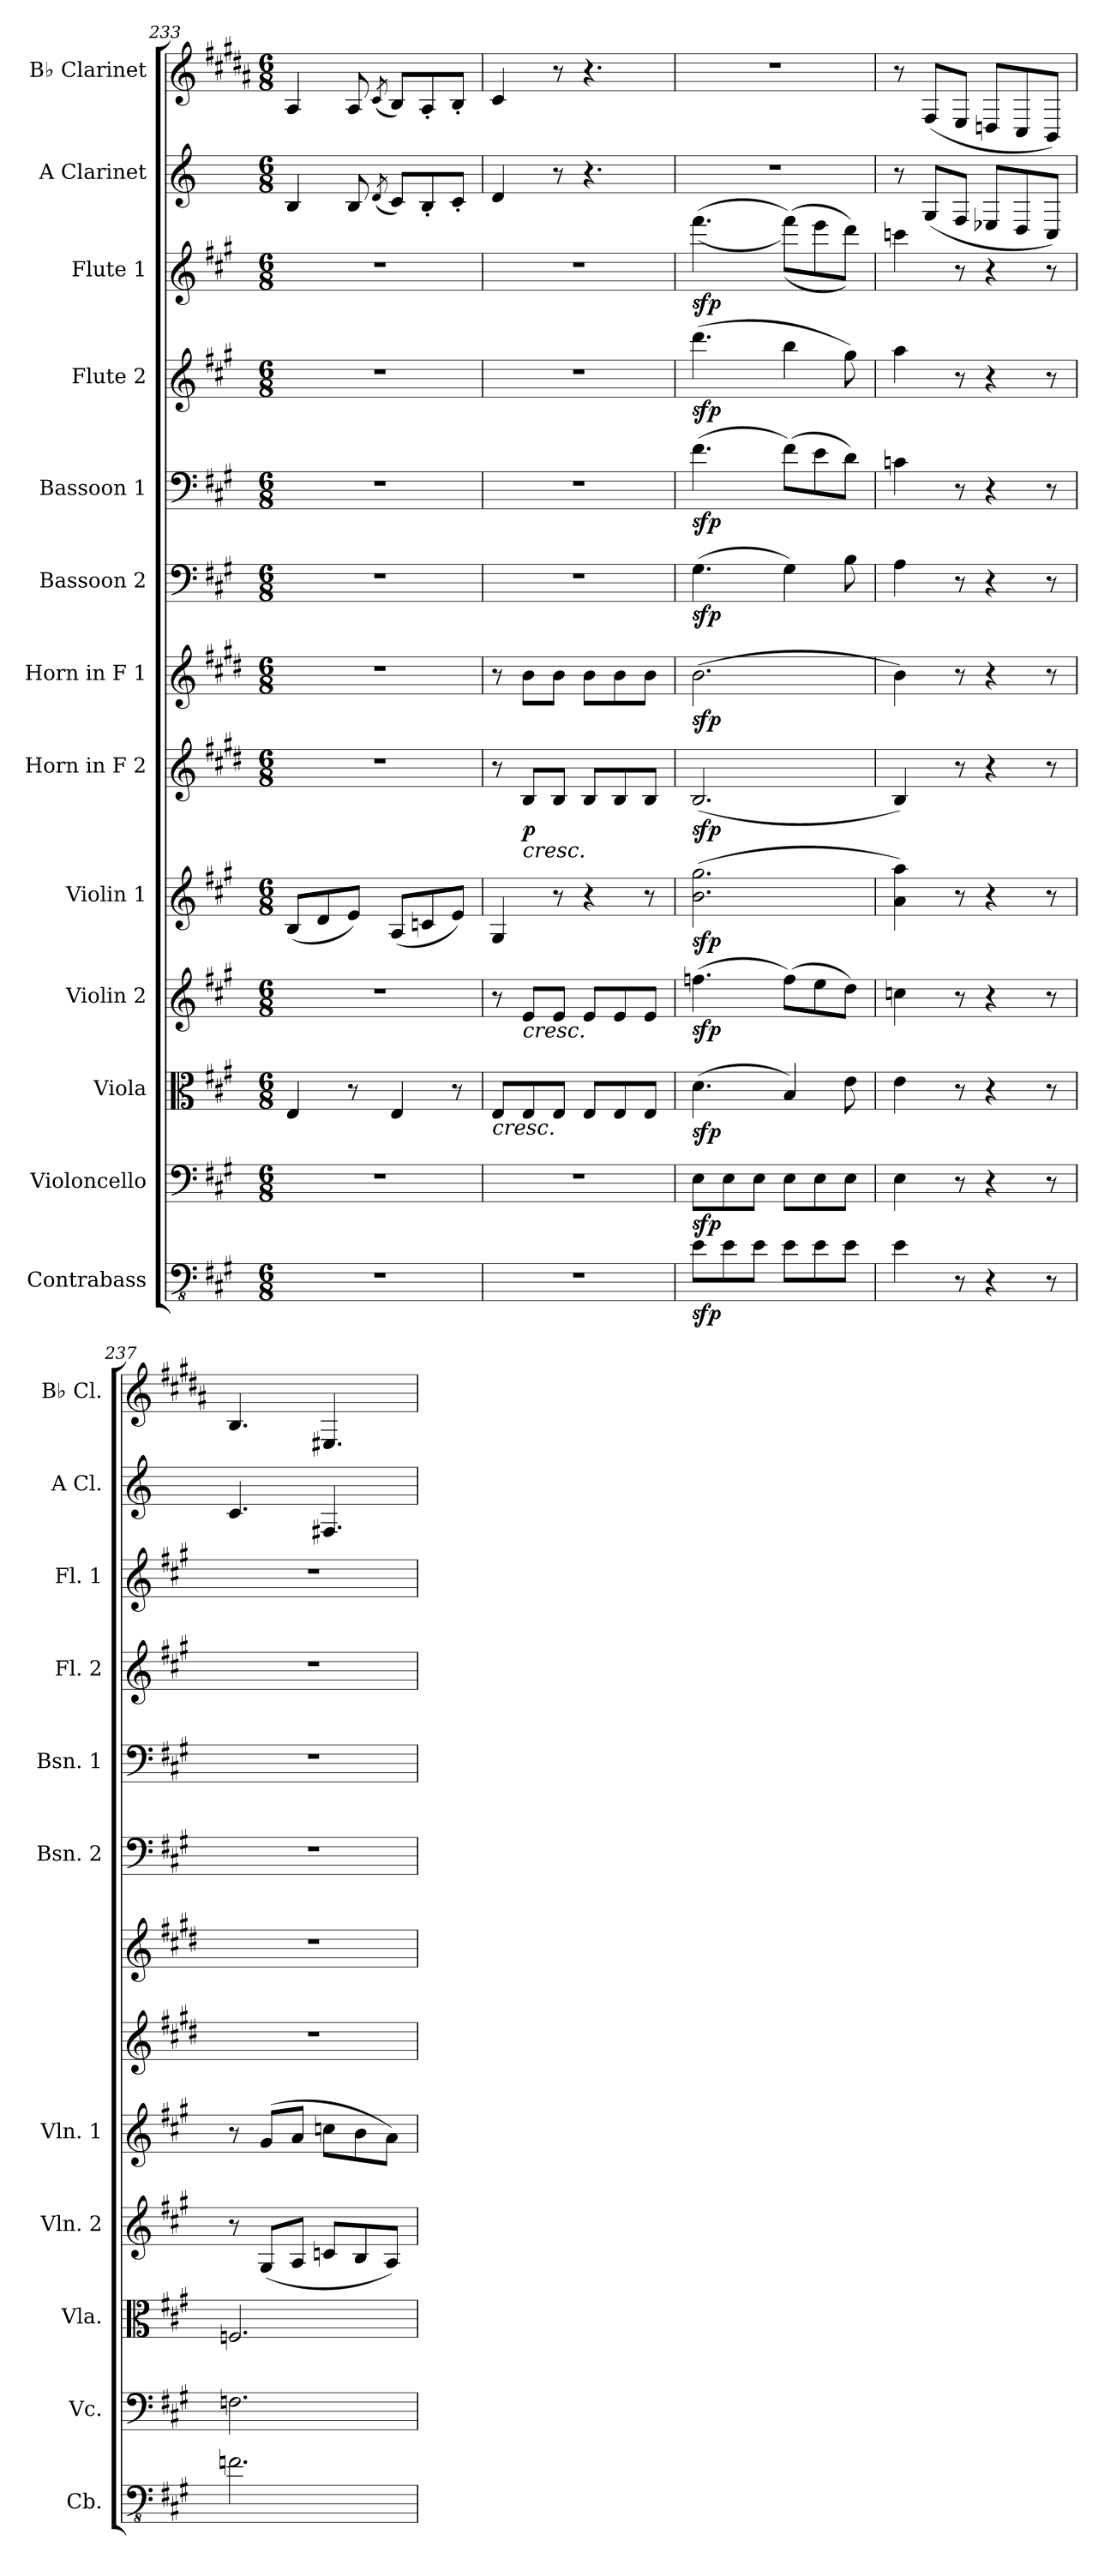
**kern	**dynam	**kern	**dynam	**kern	**dynam	**kern	**dynam	**kern	**dynam	**kern	**dynam	**kern	**dynam	**kern	**dynam	**kern	**dynam	**kern	**dynam	**kern	**dynam	**kern	**kern
*part13	*part13	*part12	*part12	*part11	*part11	*part10	*part10	*part9	*part9	*part8	*part8	*part7	*part7	*part6	*part6	*part5	*part5	*part4	*part4	*part3	*part3	*part2	*part1
*staff13	*staff13	*staff12	*staff12	*staff11	*staff11	*staff10	*staff10	*staff9	*staff9	*staff8	*staff8	*staff7	*staff7	*staff6	*staff6	*staff5	*staff5	*staff4	*staff4	*staff3	*staff3	*staff2	*staff1
*I"Contrabass	*	*I"Violoncello	*	*I"Viola	*	*I"Violin 2	*	*I"Violin 1	*	*I"Horn in F 2	*	*I"Horn in F 1	*	*I"Bassoon 2	*	*I"Bassoon 1	*	*I"Flute 2	*	*I"Flute 1	*	*I"A Clarinet	*I"B♭ Clarinet
*I'Cb.	*	*I'Vc.	*	*I'Vla.	*	*I'Vln. 2	*	*I'Vln. 1	*	*	*	*	*	*I'Bsn. 2	*	*I'Bsn. 1	*	*I'Fl. 2	*	*I'Fl. 1	*	*I'A Cl.	*I'B♭ Cl.
*clefFv4	*	*clefF4	*	*clefC3	*	*clefG2	*	*clefG2	*	*clefG2	*	*clefG2	*	*clefF4	*	*clefF4	*	*clefG2	*	*clefG2	*	*clefG2	*clefG2
*ITrd7c12	*	*	*	*	*	*	*	*	*	*ITrd4c7	*	*ITrd4c7	*	*	*	*	*	*	*	*	*	*ITrd2c3	*ITrd1c2
*k[f#c#g#]	*	*k[f#c#g#]	*	*k[f#c#g#]	*	*k[f#c#g#]	*	*k[f#c#g#]	*	*k[f#c#g#]	*	*k[f#c#g#]	*	*k[f#c#g#]	*	*k[f#c#g#]	*	*k[f#c#g#]	*	*k[f#c#g#]	*	*k[f#c#g#]	*k[f#c#g#]
*M6/8	*	*M6/8	*	*M6/8	*	*M6/8	*	*M6/8	*	*M6/8	*	*M6/8	*	*M6/8	*	*M6/8	*	*M6/8	*	*M6/8	*	*M6/8	*M6/8
=233	=233	=233	=233	=233	=233	=233	=233	=233	=233	=233	=233	=233	=233	=233	=233	=233	=233	=233	=233	=233	=233	=233	=233
2.r	.	2.r	.	4E/	.	2.r	.	(<8B/L	.	2.r	.	2.r	.	2.r	.	2.r	.	2.r	.	2.r	.	4G#/	4G#/
.	.	.	.	.	.	.	.	8d/	.	.	.	.	.	.	.	.	.	.	.	.	.	.	.
.	.	.	.	8r	.	.	.	8e/J)	.	.	.	.	.	.	.	.	.	.	.	.	.	8G#/	8G#/
.	.	.	.	.	.	.	.	.	.	.	.	.	.	.	.	.	.	.	.	.	.	(<8qB/	(<8qB/
.	.	.	.	4E/	.	.	.	(<8A/L	.	.	.	.	.	.	.	.	.	.	.	.	.	8A/L)	8A/L)
.	.	.	.	.	.	.	.	8cn/	.	.	.	.	.	.	.	.	.	.	.	.	.	8G#'/	8G#'/
.	.	.	.	8r	.	.	.	8e/J)	.	.	.	.	.	.	.	.	.	.	.	.	.	8A'/J	8A'/J
=234	=234	=234	=234	=234	=234	=234	=234	=234	=234	=234	=234	=234	=234	=234	=234	=234	=234	=234	=234	=234	=234	=234	=234
!	!	!	!	!LO:TX:b:i:t=cresc.	!	!	!	!	!	!	!	!	!	!	!	!	!	!	!	!	!	!	!
2.r	.	2.r	.	8E/L	.	8r	.	4G#/	.	8r	.	8r	.	2.r	.	2.r	.	2.r	.	2.r	.	4B/	4B/
!	!	!	!	!	!	!	!	!	!	!LO:TX:b:i:t=cresc.	!	!	!	!	!	!	!	!	!	!	!	!	!
!	!	!	!	!	!	!LO:TX:b:i:t=cresc.	!	!	!	!	!	!	!	!	!	!	!	!	!	!	!	!	!
!	!	!	!	!	!	!	!	!	!	!	!LO:DY:b	!	!	!	!	!	!	!	!	!	!	!	!
.	.	.	.	8E/	.	8e/L	.	.	.	8E/L	p	8e\L	.	.	.	.	.	.	.	.	.	.	.
.	.	.	.	8E/J	.	8e/J	.	8r	.	8E/J	.	8e\J	.	.	.	.	.	.	.	.	.	8r	8r
.	.	.	.	8E/L	.	8e/L	.	4r	.	8E/L	.	8e\L	.	.	.	.	.	.	.	.	.	4.r	4.r
.	.	.	.	8E/	.	8e/	.	.	.	8E/	.	8e\	.	.	.	.	.	.	.	.	.	.	.
.	.	.	.	8E/J	.	8e/J	.	8r	.	8E/J	.	8e\J	.	.	.	.	.	.	.	.	.	.	.
=235	=235	=235	=235	=235	=235	=235	=235	=235	=235	=235	=235	=235	=235	=235	=235	=235	=235	=235	=235	=235	=235	=235	=235
!	!LO:DY:b	!	!LO:DY:b	!	!LO:DY:b	!	!LO:DY:b	!	!LO:DY:b	!	!LO:DY:b	!	!LO:DY:b	!	!LO:DY:b	!	!LO:DY:b	!	!LO:DY:b	!	!LO:DY:b	!	!
8EE\L	sfp	8E\L	sfp	(>4.d\	sfp	(>4.ffn\	sfp	(>2.b\ 2.gg#\	sfp	(<2.E/	sfp	(>2.e\	sfp	(>4.G#\	sfp	(>4.f#\	sfp	(>4.ddd\	sfp	(>(>4.fff#\	sfp	2.r	2.r
8EE\	.	8E\	.	.	.	.	.	.	.	.	.	.	.	.	.	.	.	.	.	.	.	.	.
8EE\J	.	8E\J	.	.	.	.	.	.	.	.	.	.	.	.	.	.	.	.	.	.	.	.	.
8EE\L	.	8E\L	.	4B/)	.	(>8ff\L)	.	.	.	.	.	.	.	4G#\)	.	(>8f#\L)	.	4bb\	.	(>(>8fff#\L))	.	.	.
8EE\	.	8E\	.	.	.	8ee\	.	.	.	.	.	.	.	.	.	8e\	.	.	.	8eee\	.	.	.
8EE\J	.	8E\J	.	8e\	.	8dd\J)	.	.	.	.	.	.	.	8B\	.	8d\J)	.	8gg#\)	.	8ddd\J))	.	.	.
=236	=236	=236	=236	=236	=236	=236	=236	=236	=236	=236	=236	=236	=236	=236	=236	=236	=236	=236	=236	=236	=236	=236	=236
4EE\	.	4E\	.	4e\	.	4ccn\	.	4a\ 4aa\)	.	4E/)	.	4e\)	.	4A\	.	4cn\	.	4aa\	.	4cccn\	.	8r	8r
.	.	.	.	.	.	.	.	.	.	.	.	.	.	.	.	.	.	.	.	.	.	(<8E/L	(<8E/L
8r	.	8r	.	8r	.	8r	.	8r	.	8r	.	8r	.	8r	.	8r	.	8r	.	8r	.	8D/J	8D/J
4r	.	4r	.	4r	.	4r	.	4r	.	4r	.	4r	.	4r	.	4r	.	4r	.	4r	.	8Cn/L	8Cn/L
.	.	.	.	.	.	.	.	.	.	.	.	.	.	.	.	.	.	.	.	.	.	8BB/	8BB/
8r	.	8r	.	8r	.	8r	.	8r	.	8r	.	8r	.	8r	.	8r	.	8r	.	8r	.	8AA/J)	8AA/J)
!!LO:PB:g=z
=237	=237	=237	=237	=237	=237	=237	=237	=237	=237	=237	=237	=237	=237	=237	=237	=237	=237	=237	=237	=237	=237	=237	=237
2.FFn\	.	2.Fn\	.	2.Fn/	.	8r	.	8r	.	2.r	.	2.r	.	2.r	.	2.r	.	2.r	.	2.r	.	4.A/	4.A/
.	.	.	.	.	.	(<8G#/L	.	(>8g#/L	.	.	.	.	.	.	.	.	.	.	.	.	.	.	.
.	.	.	.	.	.	8A/J	.	8a/J	.	.	.	.	.	.	.	.	.	.	.	.	.	.	.
.	.	.	.	.	.	8cn/L	.	8ccn\L	.	.	.	.	.	.	.	.	.	.	.	.	.	4.D#X/	4.D#X/
.	.	.	.	.	.	8B/	.	8b\	.	.	.	.	.	.	.	.	.	.	.	.	.	.	.
.	.	.	.	.	.	8A/J)	.	8a\J)	.	.	.	.	.	.	.	.	.	.	.	.	.	.	.
=	=	=	=	=	=	=	=	=	=	=	=	=	=	=	=	=	=	=	=	=	=	=	=
*-	*-	*-	*-	*-	*-	*-	*-	*-	*-	*-	*-	*-	*-	*-	*-	*-	*-	*-	*-	*-	*-	*-	*-
